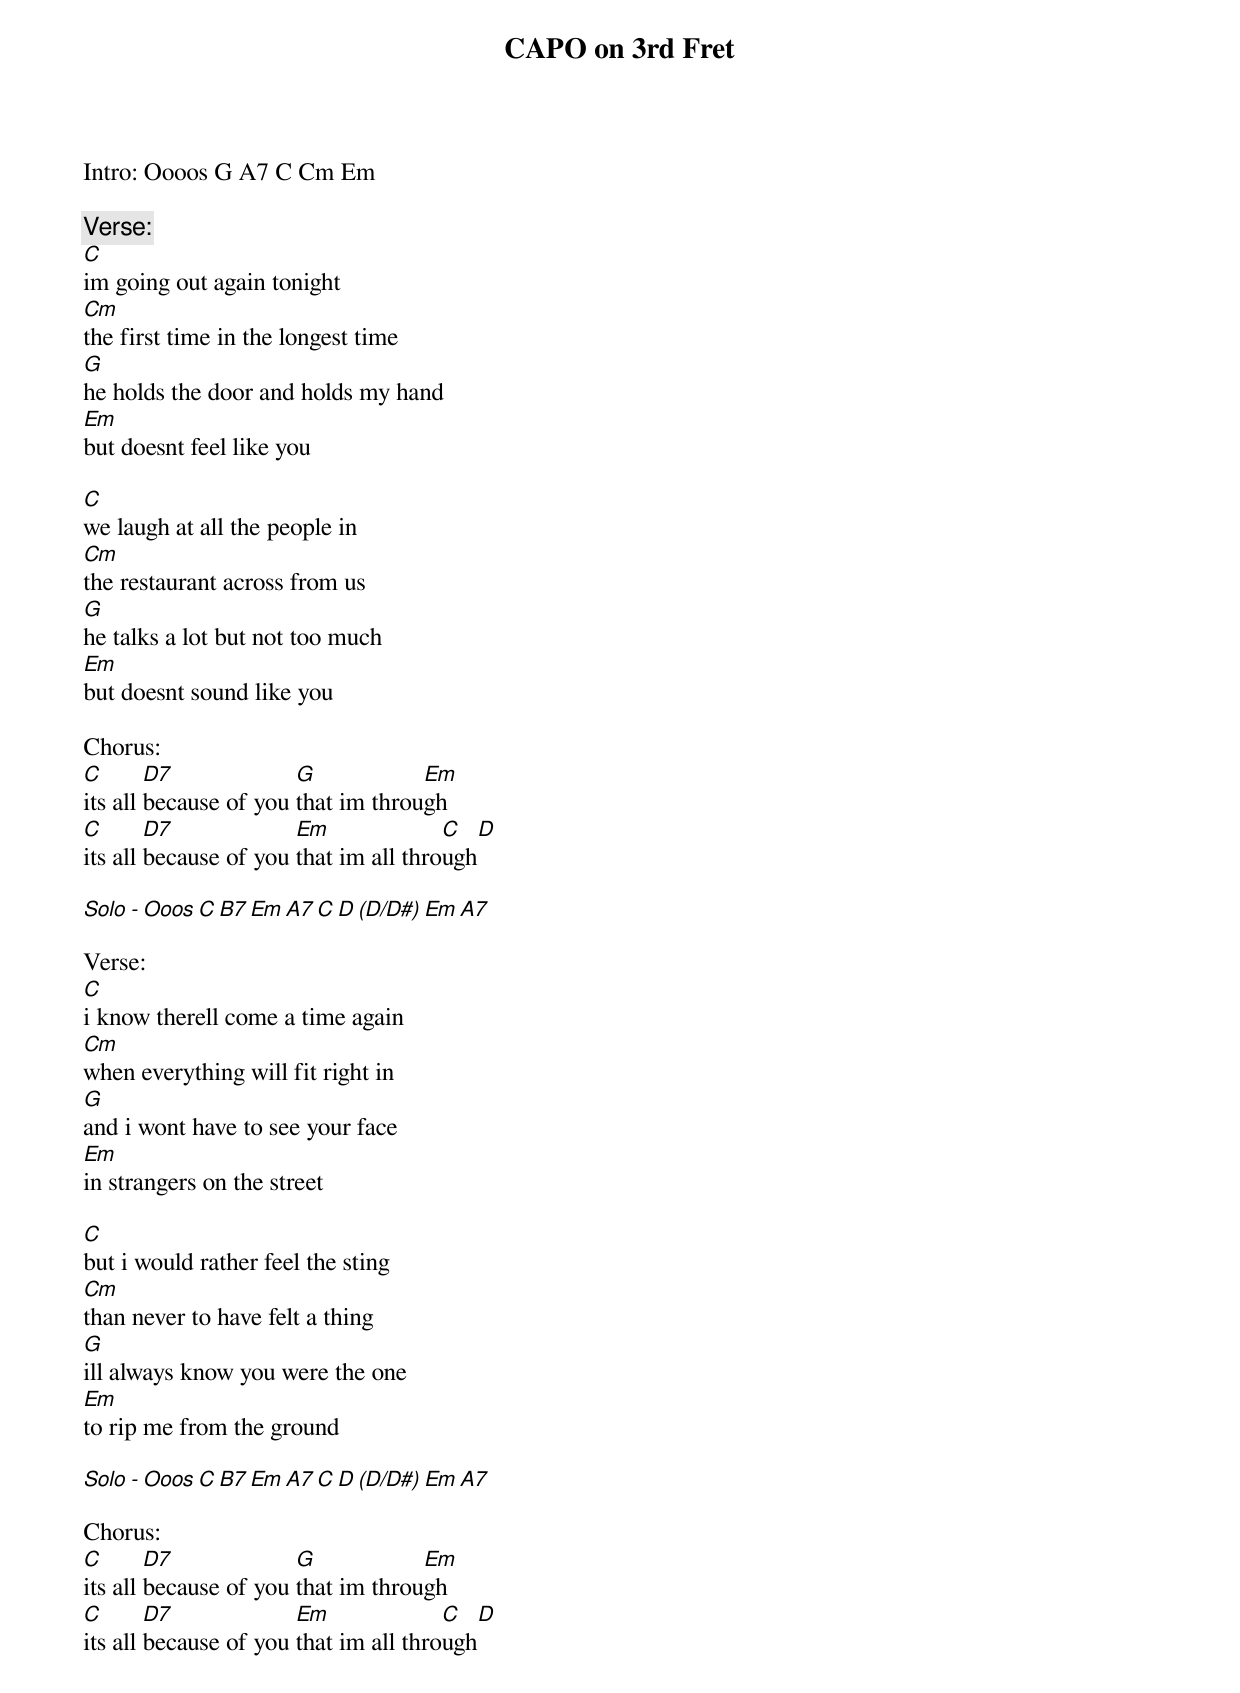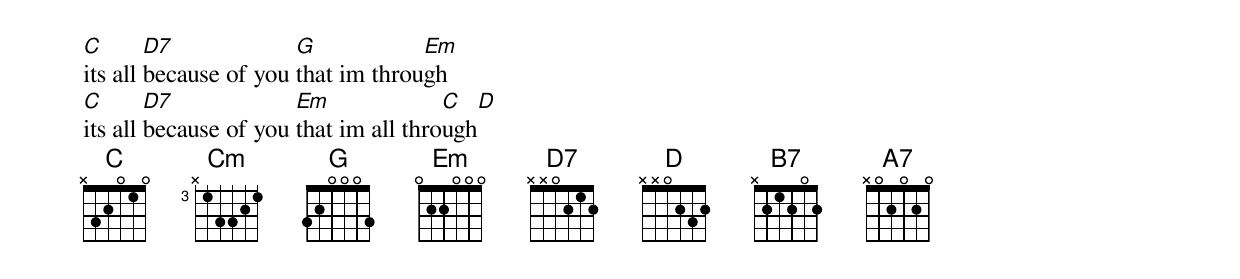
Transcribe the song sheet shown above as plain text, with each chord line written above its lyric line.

CAPO on 3rd Fret

Cm- X3101X
A7- X02020
D7- XX0212
B7- X21202
D#maj- XX1343

Intro: Oooos G A7 C Cm Em

Verse:
C
im going out again tonight
Cm
the first time in the longest time
G
he holds the door and holds my hand
Em
but doesnt feel like you

C
we laugh at all the people in
Cm
the restaurant across from us
G
he talks a lot but not too much
Em
but doesnt sound like you

Chorus:
C       D7             G            Em
its all because of you that im through
C       D7             Em              C          D
its all because of you that im all through

Solo - Ooos C B7 Em A7 C D (D/D#) Em A7

Verse:
C
i know therell come a time again
Cm
when everything will fit right in
G
and i wont have to see your face
Em
in strangers on the street

C
but i would rather feel the sting
Cm
than never to have felt a thing
G
ill always know you were the one
Em
to rip me from the ground

Solo - Ooos C B7 Em A7 C D (D/D#) Em A7

Chorus:
C       D7             G            Em
its all because of you that im through
C       D7             Em              C          D
its all because of you that im all through

C       D7             G            Em
its all because of you that im through
C       D7             Em              C          D
its all because of you that im all through
